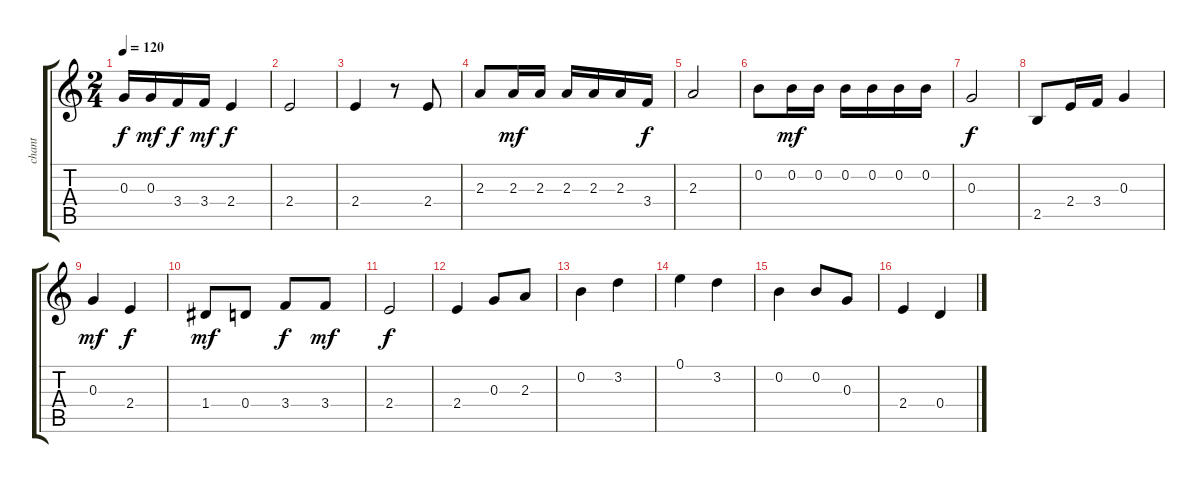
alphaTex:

\track ("chant" "chant") {instrument acousticguitarnylon}
\staff {score tabs}
\tuning (E4 B3 G3 D3 A2 E2) {hide}
\ts (2 4)
\tempo 120
\clef g2
\ks c
0.3.16{dy f} 0.3.16{dy mf} 3.4.16{dy f} 3.4.16{dy mf} 2.4.4{dy f} |
2.4.2 |
2.4.4 r.8 2.4.8 |
2.3.8 2.3.16{dy mf} 2.3.16 2.3.16 2.3.16 2.3.16 3.4.16{dy f} |
2.3.2 |
0.2.8 0.2.16{dy mf} 0.2.16 0.2.16 0.2.16 0.2.16 0.2.16 |
0.3.2{dy f} |
2.5.8 2.4.16 3.4.16 0.3.4 |
0.3.4{dy mf} 2.4.4{dy f} |
1.4.8{dy mf} 0.4.8 3.4.8{dy f} 3.4.8{dy mf} |
2.4.2{dy f} |
2.4.4 0.3.8 2.3.8 |
0.2.4 3.2.4 |
0.1.4 3.2.4 |
0.2.4 0.2.8 0.3.8 |
2.4.4 0.4.4
